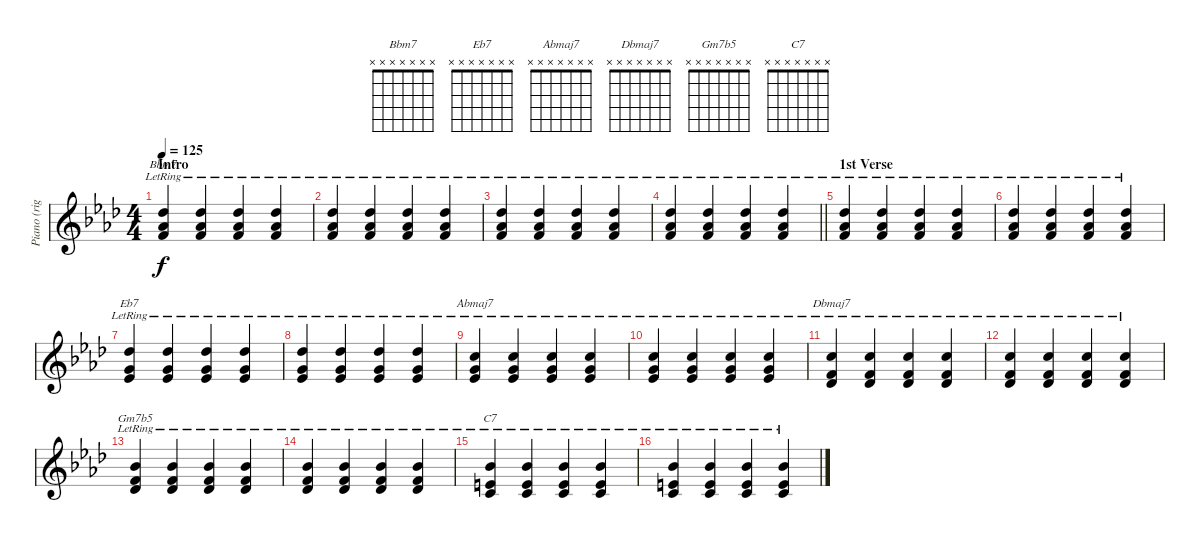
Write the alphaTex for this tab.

\track ("Piano (right hand)" "Piano (rig") {instrument acousticgrandpiano}
\staff {score}
\tuning (E4 B3 G3 D3 A2 E2 B1) {hide}
\chord ("Bbm7" x x x x x x x)
\chord ("Eb7" x x x x x x x)
\chord ("Abmaj7" x x x x x x x)
\chord ("Dbmaj7" x x x x x x x)
\chord ("Gm7b5" x x x x x x x)
\chord ("C7" x x x x x x x)
\ts (4 4)
\section ("" "Intro")
\tempo 125
\clef g2
\ks fminor
(9.1{lr} 9.2{lr} 10.3{lr}).4{ch "Bbm7" dy f instrument acousticgrandpiano} (9.1{lr} 9.2{lr} 10.3{lr}).4 (9.1{lr} 9.2{lr} 10.3{lr}).4 (9.1{lr} 9.2{lr} 10.3{lr}).4 |
(9.1{lr} 9.2{lr} 10.3{lr}).4 (9.1{lr} 9.2{lr} 10.3{lr}).4 (9.1{lr} 9.2{lr} 10.3{lr}).4 (9.1{lr} 9.2{lr} 10.3{lr}).4 |
(9.1{lr} 9.2{lr} 10.3{lr}).4 (9.1{lr} 9.2{lr} 10.3{lr}).4 (9.1{lr} 9.2{lr} 10.3{lr}).4 (9.1{lr} 9.2{lr} 10.3{lr}).4 |
\barLineRight lightlight
(9.1{lr} 9.2{lr} 10.3{lr}).4 (9.1{lr} 9.2{lr} 10.3{lr}).4 (9.1{lr} 9.2{lr} 10.3{lr}).4 (9.1{lr} 9.2{lr} 10.3{lr}).4 |
\section ("" "1st Verse")
(9.1{lr} 9.2{lr} 10.3{lr}).4 (9.1{lr} 9.2{lr} 10.3{lr}).4 (9.1{lr} 9.2{lr} 10.3{lr}).4 (9.1{lr} 9.2{lr} 10.3{lr}).4 |
(9.1{lr} 9.2{lr} 10.3{lr}).4 (9.1{lr} 9.2{lr} 10.3{lr}).4 (9.1{lr} 9.2{lr} 10.3{lr}).4 (9.1{lr} 9.2{lr} 10.3{lr}).4 |
(9.1{lr} 8.2{lr} 8.3{lr}).4{ch "Eb7"} (9.1{lr} 8.2{lr} 8.3{lr}).4 (9.1{lr} 8.2{lr} 8.3{lr}).4 (9.1{lr} 8.2{lr} 8.3{lr}).4 |
(9.1{lr} 8.2{lr} 8.3{lr}).4 (9.1{lr} 8.2{lr} 8.3{lr}).4 (9.1{lr} 8.2{lr} 8.3{lr}).4 (9.1{lr} 8.2{lr} 8.3{lr}).4 |
(8.1{lr} 8.2{lr} 8.3{lr}).4{ch "Abmaj7"} (8.1{lr} 8.2{lr} 8.3{lr}).4 (8.1{lr} 8.2{lr} 8.3{lr}).4 (8.1{lr} 8.2{lr} 8.3{lr}).4 |
(8.1{lr} 8.2{lr} 8.3{lr}).4 (8.1{lr} 8.2{lr} 8.3{lr}).4 (8.1{lr} 8.2{lr} 8.3{lr}).4 (8.1{lr} 8.2{lr} 8.3{lr}).4 |
(8.1{lr} 6.2{lr} 6.3{lr}).4{ch "Dbmaj7"} (8.1{lr} 6.2{lr} 6.3{lr}).4 (8.1{lr} 6.2{lr} 6.3{lr}).4 (8.1{lr} 6.2{lr} 6.3{lr}).4 |
(8.1{lr} 6.2{lr} 6.3{lr}).4 (8.1{lr} 6.2{lr} 6.3{lr}).4 (8.1{lr} 6.2{lr} 6.3{lr}).4 (8.1{lr} 6.2{lr} 6.3{lr}).4 |
(6.1{lr} 6.2{lr} 6.3{lr}).4{ch "Gm7b5"} (6.1{lr} 6.2{lr} 6.3{lr}).4 (6.1{lr} 6.2{lr} 6.3{lr}).4 (6.1{lr} 6.2{lr} 6.3{lr}).4 |
(6.1{lr} 6.2{lr} 6.3{lr}).4 (6.1{lr} 6.2{lr} 6.3{lr}).4 (6.1{lr} 6.2{lr} 6.3{lr}).4 (6.1{lr} 6.2{lr} 6.3{lr}).4 |
(6.1{lr} 5.2{lr} 5.3{lr}).4{ch "C7"} (6.1{lr} 5.2{lr} 5.3{lr}).4 (6.1{lr} 5.2{lr} 5.3{lr}).4 (6.1{lr} 5.2{lr} 5.3{lr}).4 |
(6.1{lr} 5.2{lr} 5.3{lr}).4 (6.1{lr} 5.2{lr} 5.3{lr}).4 (6.1{lr} 5.2{lr} 5.3{lr}).4 (6.1{lr} 5.2{lr} 5.3{lr}).4
